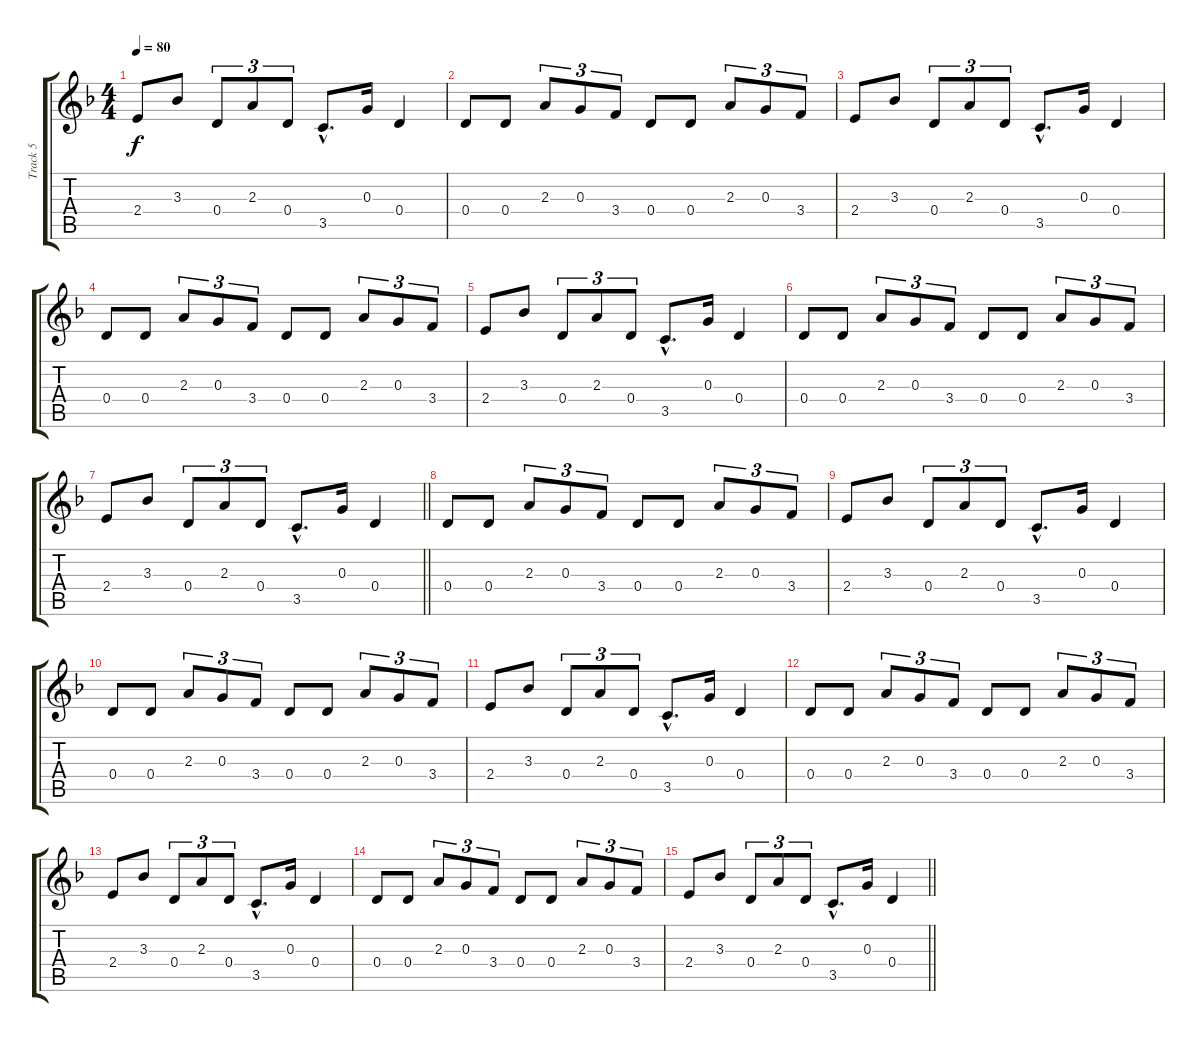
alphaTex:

\track ("Track 5" "Track 5") {instrument electricbassfinger}
\staff {score tabs}
\tuning (E4 B3 G3 D3 A2 E2) {hide}
\ts (4 4)
\tempo 80
\clef g2
\ks dminor
2.4.8{dy f} 3.3.8 0.4.8{tu (3 2)} 2.3.8{tu (3 2)} 0.4.8{tu (3 2)} 3.5{hac}.8{d} 0.3.16 0.4.4 |
0.4.8 0.4.8 2.3.8{tu (3 2)} 0.3.8{tu (3 2)} 3.4.8{tu (3 2)} 0.4.8 0.4.8 2.3.8{tu (3 2)} 0.3.8{tu (3 2)} 3.4.8{tu (3 2)} |
2.4.8 3.3.8 0.4.8{tu (3 2)} 2.3.8{tu (3 2)} 0.4.8{tu (3 2)} 3.5{hac}.8{d} 0.3.16 0.4.4 |
0.4.8 0.4.8 2.3.8{tu (3 2)} 0.3.8{tu (3 2)} 3.4.8{tu (3 2)} 0.4.8 0.4.8 2.3.8{tu (3 2)} 0.3.8{tu (3 2)} 3.4.8{tu (3 2)} |
2.4.8 3.3.8 0.4.8{tu (3 2)} 2.3.8{tu (3 2)} 0.4.8{tu (3 2)} 3.5{hac}.8{d} 0.3.16 0.4.4 |
0.4.8 0.4.8 2.3.8{tu (3 2)} 0.3.8{tu (3 2)} 3.4.8{tu (3 2)} 0.4.8 0.4.8 2.3.8{tu (3 2)} 0.3.8{tu (3 2)} 3.4.8{tu (3 2)} |
\barLineRight lightlight
2.4.8 3.3.8 0.4.8{tu (3 2)} 2.3.8{tu (3 2)} 0.4.8{tu (3 2)} 3.5{hac}.8{d} 0.3.16 0.4.4 |
0.4.8 0.4.8 2.3.8{tu (3 2)} 0.3.8{tu (3 2)} 3.4.8{tu (3 2)} 0.4.8 0.4.8 2.3.8{tu (3 2)} 0.3.8{tu (3 2)} 3.4.8{tu (3 2)} |
2.4.8 3.3.8 0.4.8{tu (3 2)} 2.3.8{tu (3 2)} 0.4.8{tu (3 2)} 3.5{hac}.8{d} 0.3.16 0.4.4 |
0.4.8 0.4.8 2.3.8{tu (3 2)} 0.3.8{tu (3 2)} 3.4.8{tu (3 2)} 0.4.8 0.4.8 2.3.8{tu (3 2)} 0.3.8{tu (3 2)} 3.4.8{tu (3 2)} |
2.4.8 3.3.8 0.4.8{tu (3 2)} 2.3.8{tu (3 2)} 0.4.8{tu (3 2)} 3.5{hac}.8{d} 0.3.16 0.4.4 |
0.4.8 0.4.8 2.3.8{tu (3 2)} 0.3.8{tu (3 2)} 3.4.8{tu (3 2)} 0.4.8 0.4.8 2.3.8{tu (3 2)} 0.3.8{tu (3 2)} 3.4.8{tu (3 2)} |
2.4.8 3.3.8 0.4.8{tu (3 2)} 2.3.8{tu (3 2)} 0.4.8{tu (3 2)} 3.5{hac}.8{d} 0.3.16 0.4.4 |
0.4.8 0.4.8 2.3.8{tu (3 2)} 0.3.8{tu (3 2)} 3.4.8{tu (3 2)} 0.4.8 0.4.8 2.3.8{tu (3 2)} 0.3.8{tu (3 2)} 3.4.8{tu (3 2)} |
\barLineRight lightlight
2.4.8 3.3.8 0.4.8{tu (3 2)} 2.3.8{tu (3 2)} 0.4.8{tu (3 2)} 3.5{hac}.8{d} 0.3.16 0.4.4
